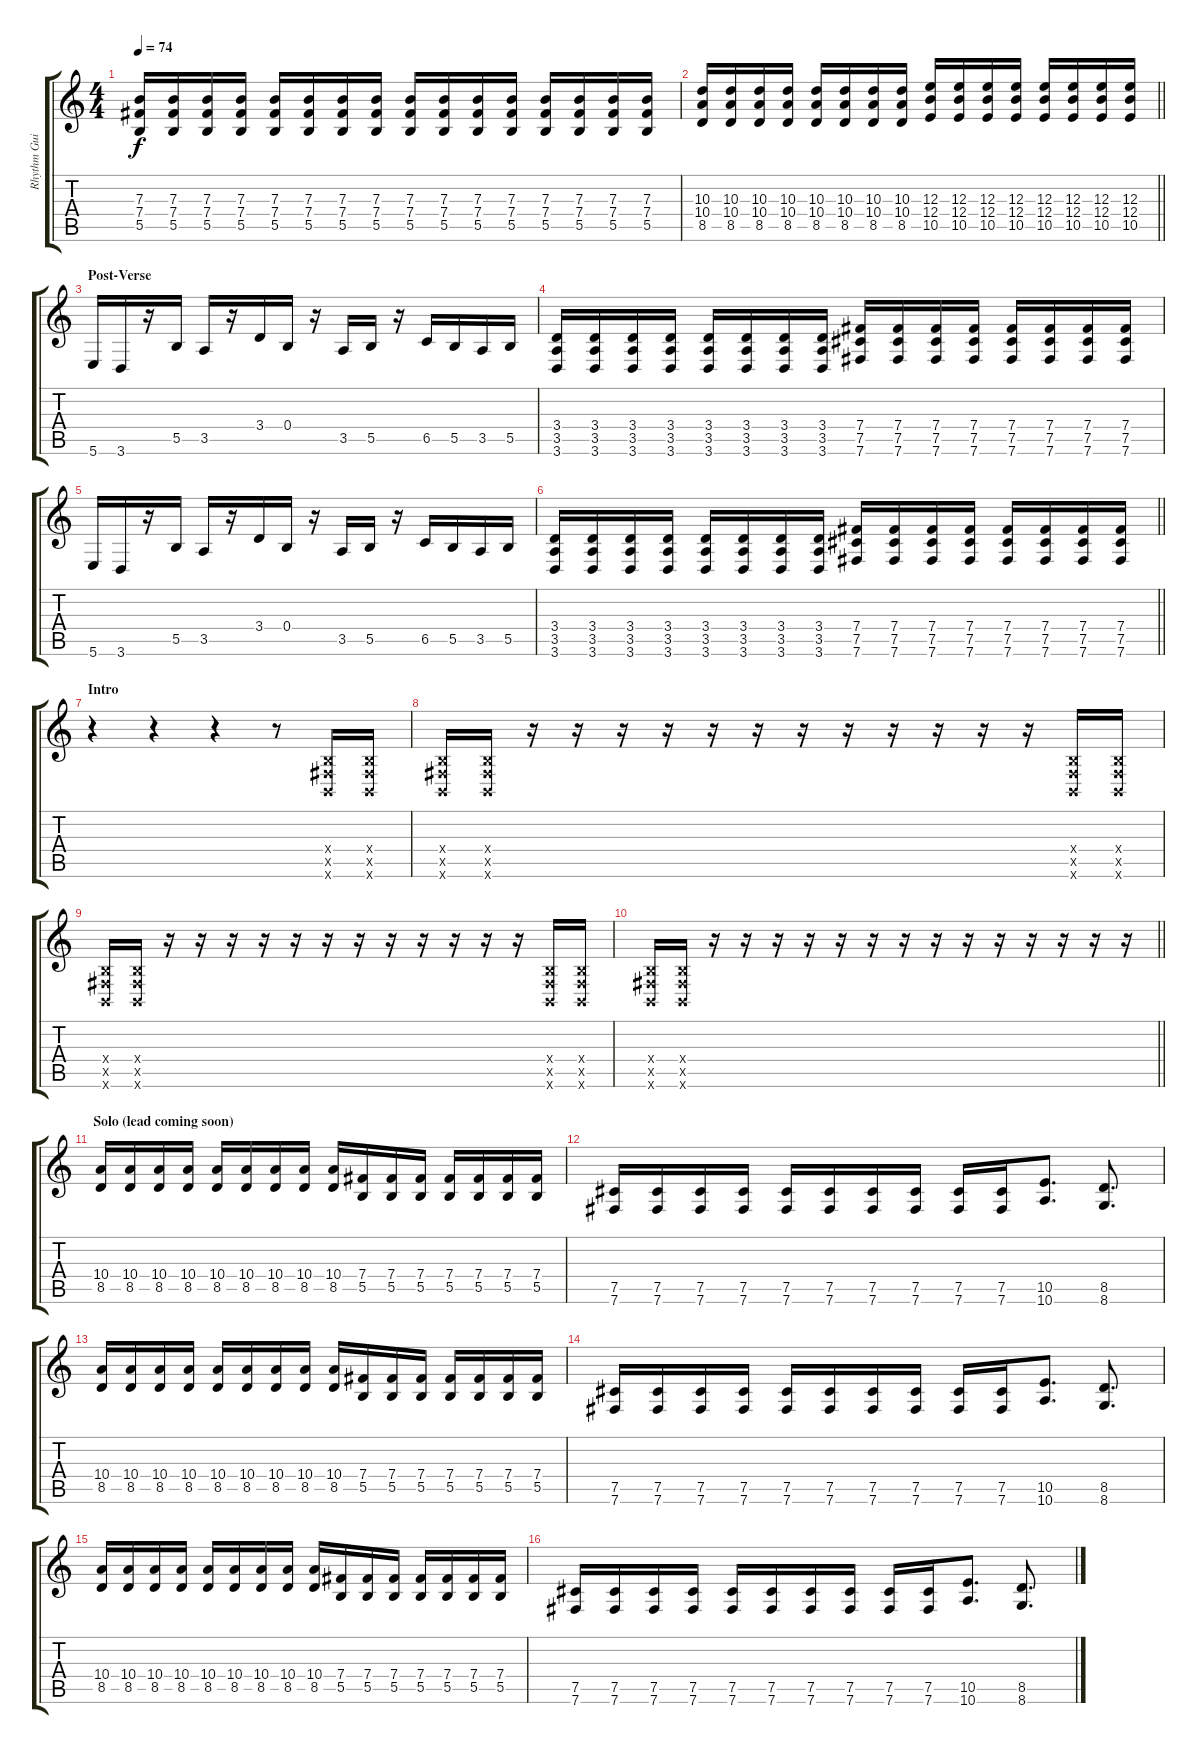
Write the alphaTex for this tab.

\track ("Rhythm Guitar" "Rhythm Gui") {instrument distortionguitar}
\staff {score tabs}
\tuning (Db4 Ab3 E3 B2 Gb2 B1) {hide}
\ts (4 4)
\tempo 74
\clef g2
\ks c
(7.3 7.4 5.5).16{dy f} (7.3 7.4 5.5).16 (7.3 7.4 5.5).16 (7.3 7.4 5.5).16 (7.3 7.4 5.5).16 (7.3 7.4 5.5).16 (7.3 7.4 5.5).16 (7.3 7.4 5.5).16 (7.3 7.4 5.5).16 (7.3 7.4 5.5).16 (7.3 7.4 5.5).16 (7.3 7.4 5.5).16 (7.3 7.4 5.5).16 (7.3 7.4 5.5).16 (7.3 7.4 5.5).16 (7.3 7.4 5.5).16 |
\barLineRight lightlight
(10.3 10.4 8.5).16 (10.3 10.4 8.5).16 (10.3 10.4 8.5).16 (10.3 10.4 8.5).16 (10.3 10.4 8.5).16 (10.3 10.4 8.5).16 (10.3 10.4 8.5).16 (10.3 10.4 8.5).16 (12.3 12.4 10.5).16 (12.3 12.4 10.5).16 (12.3 12.4 10.5).16 (12.3 12.4 10.5).16 (12.3 12.4 10.5).16 (12.3 12.4 10.5).16 (12.3 12.4 10.5).16 (12.3 12.4 10.5).16 |
\section ("" "Post-Verse")
5.6.16 3.6.16 r.16 5.5.16 3.5.16 r.16 3.4.16 0.4.16 r.16 3.5.16 5.5.16 r.16 6.5.16 5.5.16 3.5.16 5.5.16 |
(3.4 3.5 3.6).16 (3.4 3.5 3.6).16 (3.4 3.5 3.6).16 (3.4 3.5 3.6).16 (3.4 3.5 3.6).16 (3.4 3.5 3.6).16 (3.4 3.5 3.6).16 (3.4 3.5 3.6).16 (7.4 7.5 7.6).16 (7.4 7.5 7.6).16 (7.4 7.5 7.6).16 (7.4 7.5 7.6).16 (7.4 7.5 7.6).16 (7.4 7.5 7.6).16 (7.4 7.5 7.6).16 (7.4 7.5 7.6).16 |
5.6.16 3.6.16 r.16 5.5.16 3.5.16 r.16 3.4.16 0.4.16 r.16 3.5.16 5.5.16 r.16 6.5.16 5.5.16 3.5.16 5.5.16 |
\barLineRight lightlight
(3.4 3.5 3.6).16 (3.4 3.5 3.6).16 (3.4 3.5 3.6).16 (3.4 3.5 3.6).16 (3.4 3.5 3.6).16 (3.4 3.5 3.6).16 (3.4 3.5 3.6).16 (3.4 3.5 3.6).16 (7.4 7.5 7.6).16 (7.4 7.5 7.6).16 (7.4 7.5 7.6).16 (7.4 7.5 7.6).16 (7.4 7.5 7.6).16 (7.4 7.5 7.6).16 (7.4 7.5 7.6).16 (7.4 7.5 7.6).16 |
\section ("" "Intro")
r.4 r.4 r.4 r.8 (0.4{x} 0.5{x} 0.6{x}).16 (0.4{x} 0.5{x} 0.6{x}).16 |
(0.4{x} 0.5{x} 0.6{x}).16 (0.4{x} 0.5{x} 0.6{x}).16 r.16 r.16 r.16 r.16 r.16 r.16 r.16 r.16 r.16 r.16 r.16 r.16 (0.4{x} 0.5{x} 0.6{x}).16 (0.4{x} 0.5{x} 0.6{x}).16 |
(0.4{x} 0.5{x} 0.6{x}).16 (0.4{x} 0.5{x} 0.6{x}).16 r.16 r.16 r.16 r.16 r.16 r.16 r.16 r.16 r.16 r.16 r.16 r.16 (0.4{x} 0.5{x} 0.6{x}).16 (0.4{x} 0.5{x} 0.6{x}).16 |
\barLineRight lightlight
(0.4{x} 0.5{x} 0.6{x}).16 (0.4{x} 0.5{x} 0.6{x}).16 r.16 r.16 r.16 r.16 r.16 r.16 r.16 r.16 r.16 r.16 r.16 r.16 r.16 r.16 |
\section ("" "Solo (lead coming soon)")
(10.4 8.5).16 (10.4 8.5).16 (10.4 8.5).16 (10.4 8.5).16 (10.4 8.5).16 (10.4 8.5).16 (10.4 8.5).16 (10.4 8.5).16 (10.4 8.5).16 (7.4 5.5).16 (7.4 5.5).16 (7.4 5.5).16 (7.4 5.5).16 (7.4 5.5).16 (7.4 5.5).16 (7.4 5.5).16 |
(7.5 7.6).16 (7.5 7.6).16 (7.5 7.6).16 (7.5 7.6).16 (7.5 7.6).16 (7.5 7.6).16 (7.5 7.6).16 (7.5 7.6).16 (7.5 7.6).16 (7.5 7.6).16 (10.5 10.6).8{d} (8.5 8.6).8{d} |
(10.4 8.5).16 (10.4 8.5).16 (10.4 8.5).16 (10.4 8.5).16 (10.4 8.5).16 (10.4 8.5).16 (10.4 8.5).16 (10.4 8.5).16 (10.4 8.5).16 (7.4 5.5).16 (7.4 5.5).16 (7.4 5.5).16 (7.4 5.5).16 (7.4 5.5).16 (7.4 5.5).16 (7.4 5.5).16 |
(7.5 7.6).16 (7.5 7.6).16 (7.5 7.6).16 (7.5 7.6).16 (7.5 7.6).16 (7.5 7.6).16 (7.5 7.6).16 (7.5 7.6).16 (7.5 7.6).16 (7.5 7.6).16 (10.5 10.6).8{d} (8.5 8.6).8{d} |
(10.4 8.5).16 (10.4 8.5).16 (10.4 8.5).16 (10.4 8.5).16 (10.4 8.5).16 (10.4 8.5).16 (10.4 8.5).16 (10.4 8.5).16 (10.4 8.5).16 (7.4 5.5).16 (7.4 5.5).16 (7.4 5.5).16 (7.4 5.5).16 (7.4 5.5).16 (7.4 5.5).16 (7.4 5.5).16 |
(7.5 7.6).16 (7.5 7.6).16 (7.5 7.6).16 (7.5 7.6).16 (7.5 7.6).16 (7.5 7.6).16 (7.5 7.6).16 (7.5 7.6).16 (7.5 7.6).16 (7.5 7.6).16 (10.5 10.6).8{d} (8.5 8.6).8{d}
